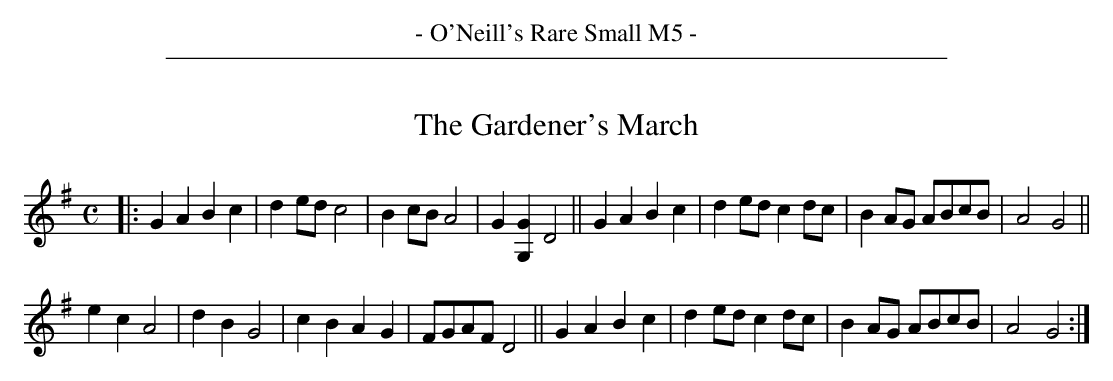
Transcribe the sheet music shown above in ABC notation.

X:1
T: The Gardener's March
M: C
L: 1/8
K: G
|:\
G2A2 B2c2 | d2ed c4 | B2cB A4 | G2[G2G,2] D4 ||\
G2A2 B2c2 | d2ed c2dc | B2AG ABcB | A4 G4 ||
e2c2 A4 | d2B2 G4 | c2B2 A2G2 | FGAF D4 ||\
G2A2 B2c2 | d2ed c2dc | B2AG ABcB | A4 G4 :|
